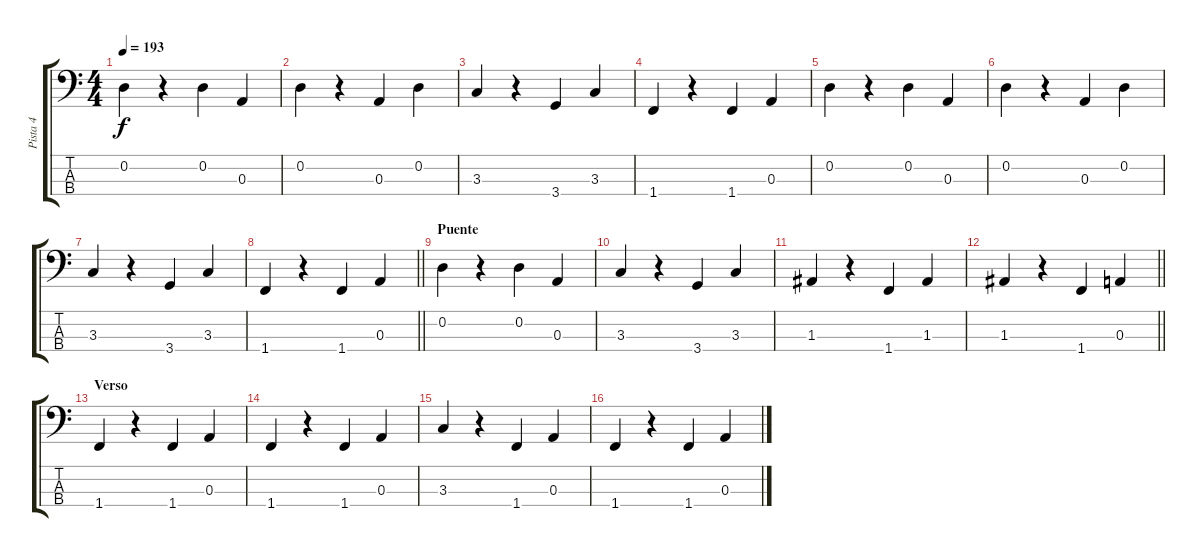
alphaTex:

\track ("Pista 4" "Pista 4") {instrument electricbasspick}
\staff {score tabs}
\tuning (G2 D2 A1 E1) {hide}
\ts (4 4)
\tempo 193
\clef f4
\ks c
0.2.4{dy f} r.4 0.2.4 0.3.4 |
0.2.4 r.4 0.3.4 0.2.4 |
3.3.4 r.4 3.4.4 3.3.4 |
1.4.4 r.4 1.4.4 0.3.4 |
0.2.4 r.4 0.2.4 0.3.4 |
0.2.4 r.4 0.3.4 0.2.4 |
3.3.4 r.4 3.4.4 3.3.4 |
\barLineRight lightlight
1.4.4 r.4 1.4.4 0.3.4 |
\section ("" "Puente")
0.2.4 r.4 0.2.4 0.3.4 |
3.3.4 r.4 3.4.4 3.3.4 |
1.3.4 r.4 1.4.4 1.3.4 |
\barLineRight lightlight
1.3.4 r.4 1.4.4 0.3.4 |
\section ("" "Verso")
1.4.4 r.4 1.4.4 0.3.4 |
1.4.4 r.4 1.4.4 0.3.4 |
3.3.4 r.4 1.4.4 0.3.4 |
1.4.4 r.4 1.4.4 0.3.4
